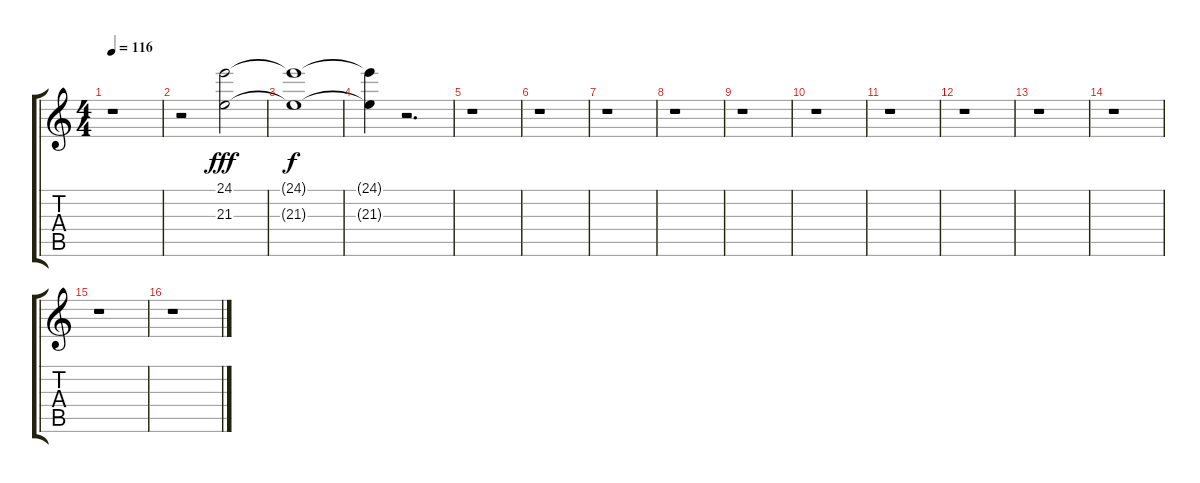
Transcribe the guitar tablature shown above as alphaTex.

\track "" {instrument stringensemble2}
\staff {score tabs}
\tuning (E4 B3 G3 D3 A2 E2) {hide}
\ts (4 4)
\tempo 116
\clef g2
\ks c
r.1{dy fff} |
r.2 (24.1 21.3).2 |
(24.1{t} 21.3{t}).1{dy f} |
(24.1{t} 21.3{t}).4 r.2{d} |
r.1 |
r.1 |
r.1 |
r.1 |
r.1 |
r.1 |
r.1 |
r.1 |
r.1 |
r.1 |
r.1 |
r.1
